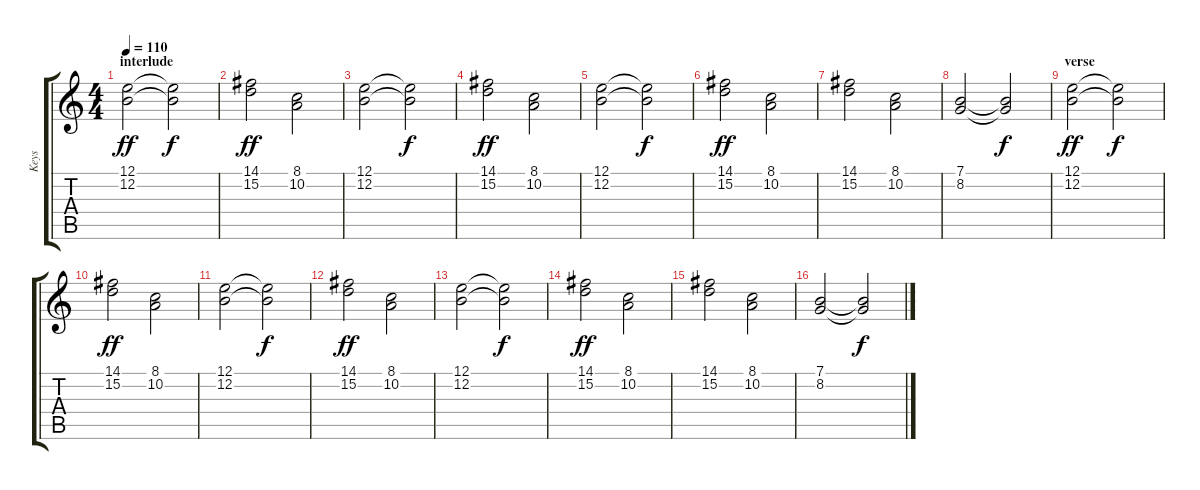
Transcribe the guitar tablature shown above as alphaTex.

\track ("Keys" "Keys") {instrument synthstrings1}
\staff {score tabs}
\tuning (E4 B3 G3 D3 A2 E2) {hide}
\ts (4 4)
\section ("" "interlude")
\tempo 110
\clef g2
\ks c
(12.1 12.2).2{dy ff} (12.1{t} 12.2{t}).2{dy f} |
(14.1 15.2).2{dy ff} (8.1 10.2).2 |
(12.1 12.2).2 (12.1{t} 12.2{t}).2{dy f} |
(14.1 15.2).2{dy ff} (8.1 10.2).2 |
(12.1 12.2).2 (12.1{t} 12.2{t}).2{dy f} |
(14.1 15.2).2{dy ff} (8.1 10.2).2 |
(14.1 15.2).2 (8.1 10.2).2 |
(7.1 8.2).2 (7.1{t} 8.2{t}).2{dy f} |
\section ("" "verse")
(12.1 12.2).2{dy ff} (12.1{t} 12.2{t}).2{dy f} |
(14.1 15.2).2{dy ff} (8.1 10.2).2 |
(12.1 12.2).2 (12.1{t} 12.2{t}).2{dy f} |
(14.1 15.2).2{dy ff} (8.1 10.2).2 |
(12.1 12.2).2 (12.1{t} 12.2{t}).2{dy f} |
(14.1 15.2).2{dy ff} (8.1 10.2).2 |
(14.1 15.2).2 (8.1 10.2).2 |
(7.1 8.2).2 (7.1{t} 8.2{t}).2{dy f}
